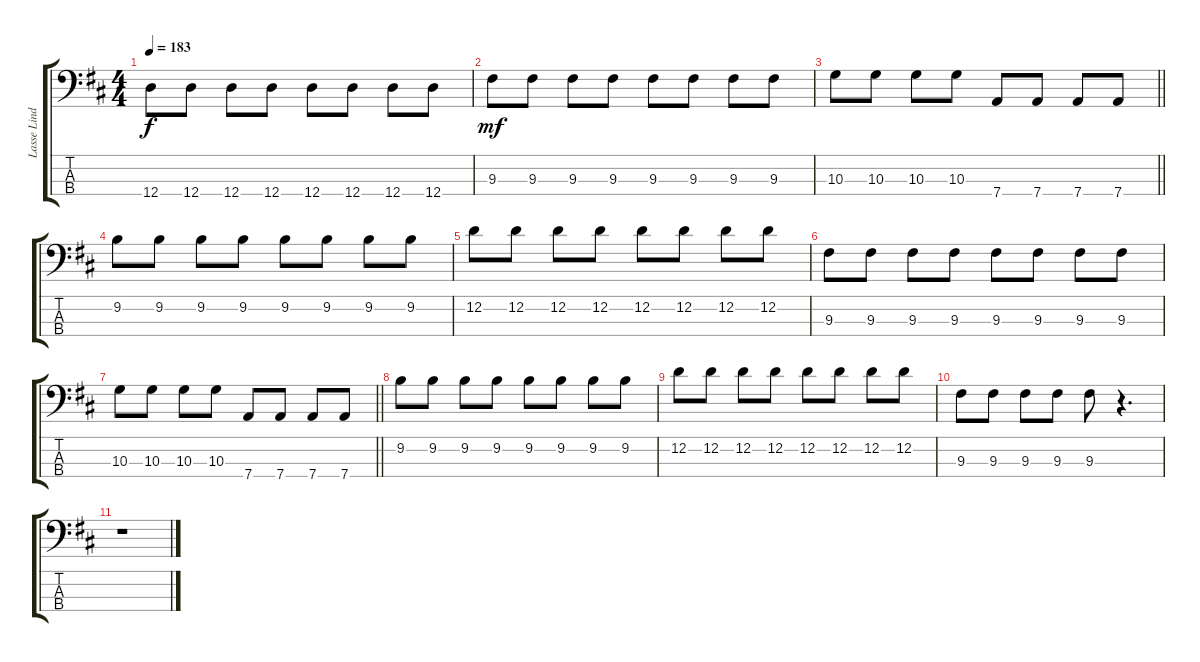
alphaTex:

\track ("Lasse Lindfors - bass" "Lasse Lind") {instrument electricbasspick}
\staff {score tabs}
\tuning (G2 D2 A1 D1) {hide}
\ts (4 4)
\tempo 183
\clef f4
\ks bminor
12.4.8{dy f} 12.4.8 12.4.8 12.4.8 12.4.8 12.4.8 12.4.8 12.4.8 |
9.3.8{dy mf} 9.3.8 9.3.8 9.3.8 9.3.8 9.3.8 9.3.8 9.3.8 |
\barLineRight lightlight
10.3.8 10.3.8 10.3.8 10.3.8 7.4.8 7.4.8 7.4.8 7.4.8 |
9.2.8 9.2.8 9.2.8 9.2.8 9.2.8 9.2.8 9.2.8 9.2.8 |
12.2.8 12.2.8 12.2.8 12.2.8 12.2.8 12.2.8 12.2.8 12.2.8 |
9.3.8 9.3.8 9.3.8 9.3.8 9.3.8 9.3.8 9.3.8 9.3.8 |
\barLineRight lightlight
10.3.8 10.3.8 10.3.8 10.3.8 7.4.8 7.4.8 7.4.8 7.4.8 |
9.2.8 9.2.8 9.2.8 9.2.8 9.2.8 9.2.8 9.2.8 9.2.8 |
12.2.8 12.2.8 12.2.8 12.2.8 12.2.8 12.2.8 12.2.8 12.2.8 |
9.3.8 9.3.8 9.3.8 9.3.8 9.3.8 r.4{d} |
r.1
